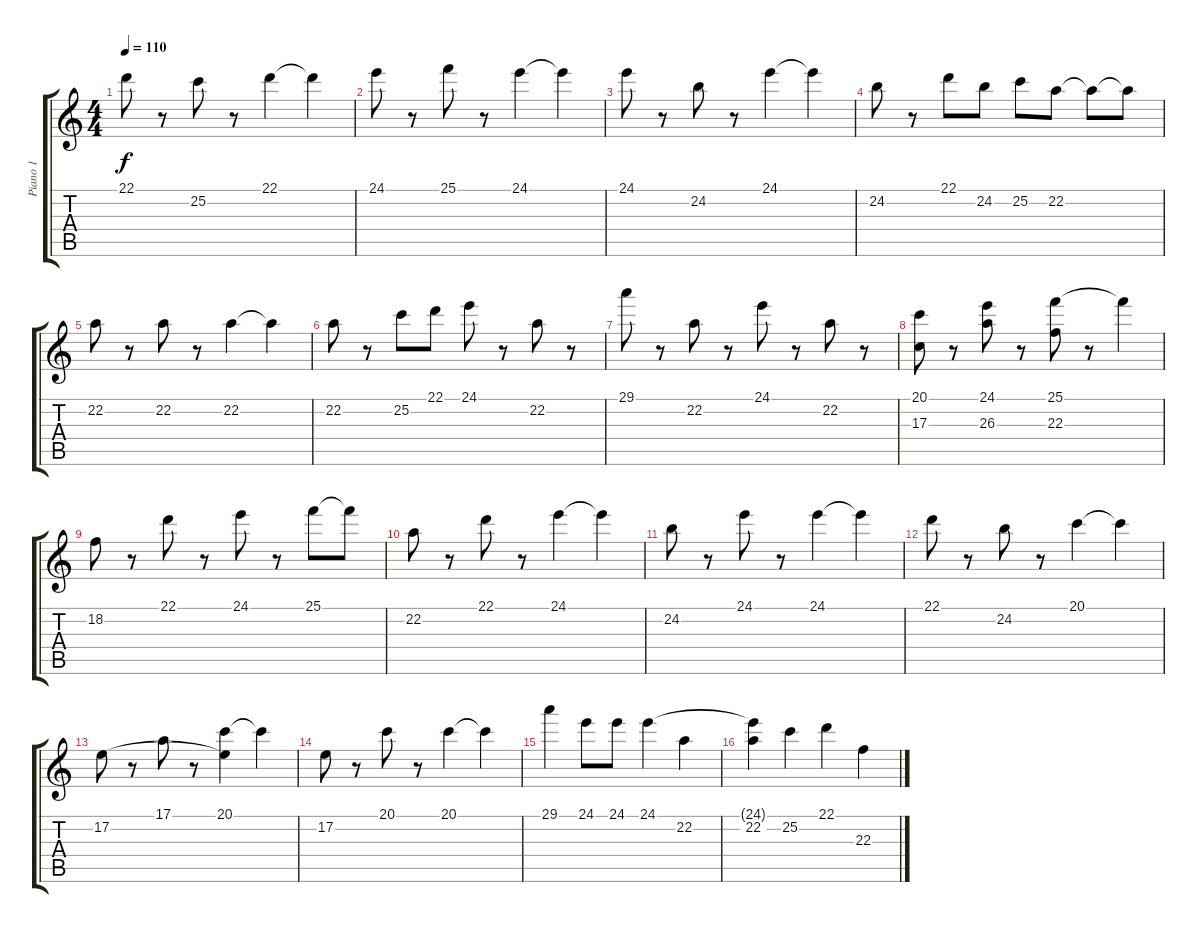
\track ("Piano 1" "Piano 1") {instrument acousticgrandpiano}
\staff {score tabs}
\tuning (E4 B3 G3 D3 A2 E2) {hide}
\ts (4 4)
\tempo 110
\clef g2
\ks c
22.1.8{dy f} r.8 25.2.8 r.8 22.1.4 22.1{t}.4 |
24.1.8 r.8 25.1.8 r.8 24.1.4 24.1{t}.4 |
24.1.8 r.8 24.2.8 r.8 24.1.4 24.1{t}.4 |
24.2.8 r.8 22.1.8 24.2.8 25.2.8 22.2.8 22.2{t}.8 22.2{t}.8 |
22.2.8 r.8 22.2.8 r.8 22.2.4 22.2{t}.4 |
22.2.8 r.8 25.2.8 22.1.8 24.1.8 r.8 22.2.8 r.8 |
29.1.8 r.8 22.2.8 r.8 24.1.8 r.8 22.2.8 r.8 |
(20.1 17.3).8 r.8 (24.1 26.3).8 r.8 (25.1 22.3).8 r.8 25.1{t}.4 |
18.2.8 r.8 22.1.8 r.8 24.1.8 r.8 25.1.8 25.1{t}.8 |
22.2.8 r.8 22.1.8 r.8 24.1.4 24.1{t}.4 |
24.2.8 r.8 24.1.8 r.8 24.1.4 24.1{t}.4 |
22.1.8 r.8 24.2.8 r.8 20.1.4 20.1{t}.4 |
17.2.8 r.8 17.1.8 r.8 (20.1 17.2{t}).4 20.1{t}.4 |
17.2.8 r.8 20.1.8 r.8 20.1.4 20.1{t}.4 |
29.1.4{volume 16} 24.1.8 24.1.8 24.1.4 22.2.4 |
(24.1{t} 22.2).4 25.2.4 22.1.4 22.3.4
